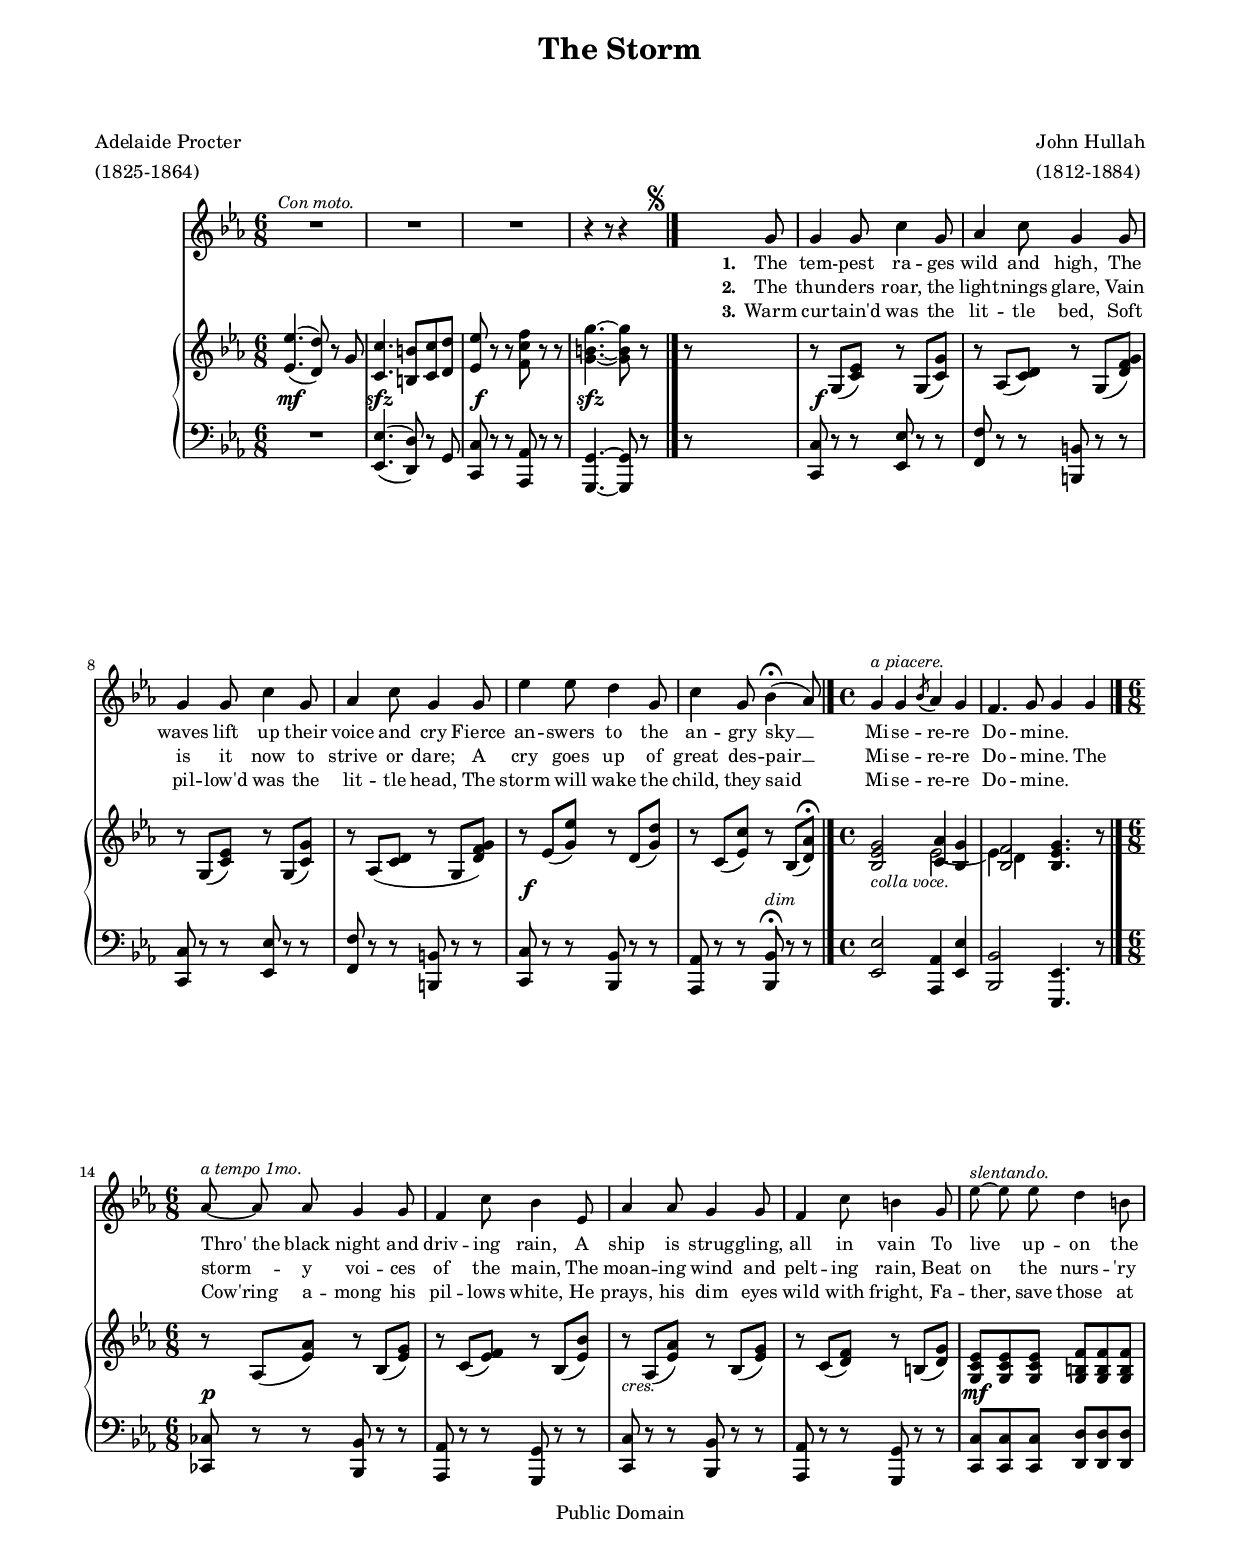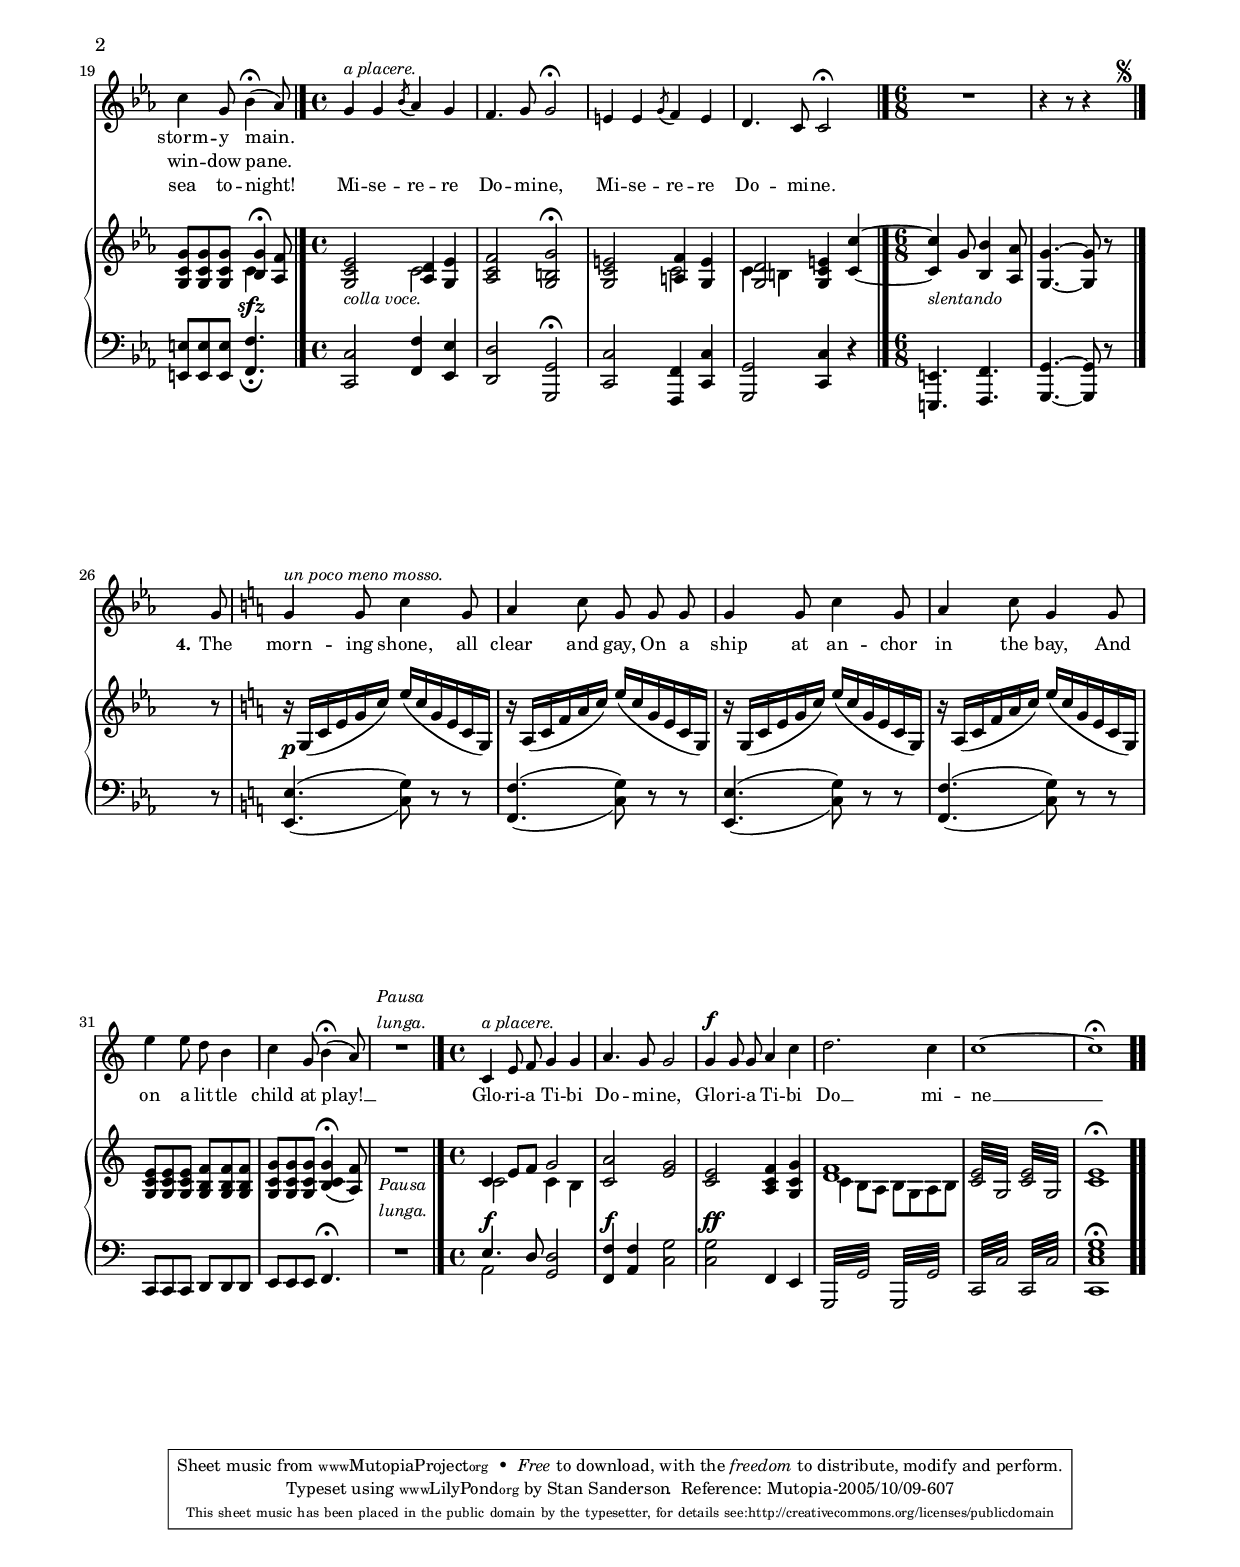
\paper { linewidth = 7.0 \in
			topmargin = 1 \in
			bottommargin = 0.75 \in
			aftertitlespace = .75 \in
			footsep = .5 \in
		
		}



\include "english.ly"
\version "2.6.0"
#(set-global-staff-size 16.5)

\header {
  title = "The Storm"
  subtitle = " "
  subsubtitle = " "
  composer = \markup {\column {"John Hullah" "(1812-1884)"}}
  poet = \markup {\column {"Adelaide Procter" "(1825-1864)"}}
  instrument = ""  
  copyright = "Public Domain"
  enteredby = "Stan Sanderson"
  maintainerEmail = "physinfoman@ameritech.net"
  
  
  % These are headers used by the Mutopia Project 
  % http://www.mutopiaproject.org/ 
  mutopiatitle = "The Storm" 
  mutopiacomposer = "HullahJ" 
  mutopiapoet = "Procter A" 
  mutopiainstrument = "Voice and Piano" 
  date = "1812-1884" 
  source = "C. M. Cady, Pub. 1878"
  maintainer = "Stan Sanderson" 
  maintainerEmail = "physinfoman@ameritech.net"
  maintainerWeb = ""
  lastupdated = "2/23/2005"
  
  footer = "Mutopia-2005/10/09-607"
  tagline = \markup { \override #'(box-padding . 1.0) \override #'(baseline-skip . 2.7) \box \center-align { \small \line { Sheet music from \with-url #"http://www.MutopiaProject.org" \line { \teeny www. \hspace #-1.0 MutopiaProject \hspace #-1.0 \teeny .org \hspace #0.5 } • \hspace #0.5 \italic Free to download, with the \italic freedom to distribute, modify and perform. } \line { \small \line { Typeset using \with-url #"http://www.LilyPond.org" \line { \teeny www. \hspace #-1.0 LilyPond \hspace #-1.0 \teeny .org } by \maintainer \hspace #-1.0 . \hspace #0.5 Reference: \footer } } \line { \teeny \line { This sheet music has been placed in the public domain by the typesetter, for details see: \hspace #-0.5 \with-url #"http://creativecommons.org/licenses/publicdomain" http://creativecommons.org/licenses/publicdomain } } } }
}

%%% From the music book entitled "Parlor Gems" (a Choice Selection
%%% of Music, Instrumental and Vocal, by the 
%%% Best Composers, to which is added original
%%% Charades for Parlor Performance
%%% by C. M. Cady.
%%% Published in 1878 by C. M. Cady, 107 Duane St., New York.
%%% The complete title is

melody =  \relative c'' {
	\key c \minor \time 6/8
	R2.^\markup {\small \italic "Con moto."} R2.*2 r4 r8 r4 s8\segno \bar "|." 
	
	s4 s4. g8 | g4 g8 c4 g8 | af4 c8 g4 g8 |
%%	<<{ g4 }\\{\set fontSize = #-2 g8 g8}>> 
	g4 g8 c4 g8 |
	af4 c8 g4 g8 | ef'4 ef8 d4 g,8 | c4 g8 bf4(\fermata af8) | \bar "|."
	\time 4/4
	g4^\markup {\small \italic "a piacere."} g \acciaccatura bf8 af4 g | f4. g8 g4 {\set fontSize = #-1 g4 } |
	\time 6/8
	af8^\markup {\small \italic "a tempo 1mo."} ~ af af g4 g8 | f4 c'8 bf4 ef,8 |
%%% page 2 Measure 16
	af4 af8 g4 g8 | f4 c'8 b4 g8 | ef'^\markup {\small \italic "slentando."} 
		~ ef ef d4 b8 | c4 g8 bf4(\fermata af8) |
	\bar "|."
	\time 4/4
	g4^\markup {\small \italic "a placere."} g \acciaccatura bf8 af4 g | 
	f4. g8 g2\fermata |
	e4 e \acciaccatura g8 f4 e | d4. c8 c2\fermata | \bar "|."
	\time 6/8
	R2. | r4 r8 r4 s8\segno \bar "|."
%%% verse 4
	s4.s4 g'8 |
	\key c\major
	g4^\markup {\small \italic "un poco meno mosso."} g8 c4 g8 | a4 c8 g8 g g |
	g4 g8 c4 g8 | a4 c8 g4 g8 |
	e'4 e8 d b4 | c4 g8 b4(\fermata a8) |
	R2.^\markup {\small \italic \small \column { Pausa lunga.}} | \bar "|."
	\time 4/4
	c,4^\markup {\small \italic "a placere."} e8 f g4 g | a4. g8 g2 |
	g4^\f g8 g a4 c | d2. c4 | c1 ~ c1\fermata \bar ".|."
	
	
}

textA = \lyricmode { \set fontSize = #-1
	\set stanza = "1."
	The tem -- pest ra -- ges wild and high,
	The waves lift up their voice and cry
	Fierce an -- swers to the an -- gry sky __
	Mi -- se -- re -- re  Do -- mi -- ne. \skip4
	Thro'_the black night and driv -- ing rain, 
	A ship is strug -- gling, all in vain
	To live up -- on the storm -- y main.
	
	}

textB = \lyricmode {  \set fontSize = #-1
	\set stanza = "2."
	The thun -- ders roar, the light -- nings glare,
	Vain8 is8 it8 now to strive or dare;
	A cry goes up of great des -- pair __
	Mi -- se -- re -- re Do -- mi -- ne. The
	storm -- y voi -- ces of the main, 
	The moan -- ing wind and pelt -- ing rain, 
	Beat on the nurs -- 'ry win -- dow pane.
	}
	
textC = \lyricmode {  \set fontSize = #-1
	\set stanza = "3."
	Warm cur -- tain'd was the lit -- tle bed,
	Soft pil -- low'd was the lit -- tle head,
	The storm will wake the child, they said__
	Mi -- se -- re -- re Do -- mi -- ne. \skip4
	Cow'ring a -- mong his pil -- lows white,
	He prays, his dim eyes wild with fright, 
	Fa -- ther, save those at sea to -- night!
	Mi -- se -- re -- re Do -- mi -- ne, 
	Mi -- se -- re -- re Do -- mi -- ne.
 
	\set stanza = "4."
	The morn -- ing shone, all clear and gay,
	On a ship at an -- chor in the bay,
	And on a lit -- tle child at play! __
	Glo -- ri -- a Ti -- bi Do -- mi -- ne,
	Glo -- ri -- a Ti -- bi Do __ mi --  ne __

	}

textD = \lyricmode {
	\skip 2. \skip 2. \skip 2. \skip 2. \skip 2. 
	\skip 2. \skip 2. \skip 2. \skip 2. \skip 2. 
	\skip 2. 
	\skip 1 \skip 1 
	\skip 2. \skip 2. \skip 2. \skip 2. \skip 2. \skip 2. 
	\skip 1 \skip 1 \skip 1 \skip 1 
	\skip 2. \skip 2. 
	\set stanza = "4."
	The morn-ing shone, all clear and gay,
	On a ship at an-chor in the bay,
	And on a lit-tle child at play!__
	\skip 1
	Glo-ri-a Ti-bi Do-mi-ne,
	Glo-ri-a Ti-bi Do __ mi - ne__
	}



upper = \relative c' {   
	\key c \minor \time 6/8 
	\set doubleSlurs = ##t
	<ef ef'>4.( <d d'>8) r8 g | 
	<c, c'>4. <b b'>8 <c c'> <d d'> |
	<ef ef'>8 r r <f c' f> r r | 
	<g b g'>4. ~ <g b g'>8 r8 s8  |
	\bar "|."
	
	\set doubleSlurs = ##f
	r8 s4 s4.| 
	r8 g,( <c ef>) r g( <c g'>) |
	r8 af( <c d>) r g( <d' f g>) |
	r8 g,( <c ef>) r g( <c g'>) |
	r8 af( <c d> r g( <d' f g>) |
	r8 ef( <g ef'>) r d( <g d'>) |
	r8 c,( <ef c'>) r bf( <d af'>)\fermata |
	\time 4/4
	<bf ef g>2 <<{ <c af'>4 <bf g'> <bf f'>2 }\\{ef2 ~ ef4 d}>> 
		<bf ef g>4. r8 | \bar "|."
	\time 6/8
	r8 af( <ef' af>) r bf( <ef g>) |
	r8 c( <ef f>) r bf( <ef bf'>) |
%%% page 2 measure 16
	r8 af,( <ef' af>) r bf( <ef g>) |
	r8 c( <d f>) r b( <d g>) |
	<g, c ef> <g c ef> <g c ef> <g b f'> <g b f'> <g b f'> |
	<g c g'> <g c g'> <g c g'> <<{<bf g'>4\fermata}\\{c4}>> <af f'>8 |
	\time 4/4
	<g c ef>2 <<{ <af d>4 <g ef'>}\\{c2}>> | <af c f>2 <g b g'>\fermata |
	<g c e>2 <<{ <a f'>4 <g e'> }\\{c2}>> |
	<<{<g d'>2 }\\{c4 b}>> <g c e>4 <c c'> ~ | 
	\time 6/8
	\set doubleSlurs = ##t
	<c c'>4 g'8 <bf, bf'>4 <af af'>8 |
	<g g'>4. ~ <g g'>8 r8 s8 |
%%% verse 4 	
	s4.s4 r8 |
	\key c \major
	\set doubleSlurs = ##f
	r16 g( c e g c) e( c g e c g) |
	r16 a( c f a c) e( c g e c g) |
	r16 g( c e g c) e( c g e c g) |
	r16 a( c f a c) e( c g e c g) |
	<g c e>8 <g c e>8 <g c e>8 <g b f'> <g b f'> <g b f'> |
	<g c g'> <g c g'> <g c g'> <b c g'>4(\fermata <a f'>8) |
	R2.
	\time 4/4
	<<{c4 e8 f g2}\\{c,2 c4 b4}>> |
	<c a'>2 <e g> | <c e> <a c f>4 <g c g'> |
	<<{<d' f>1}\\{c4 b8 a b g a b}>> |
	\repeat "tremolo" 8 {<c e>32 g } 
	\repeat "tremolo" 8 { <c e>32 g} |
	<c e>1\fermata

}

lower = \relative c {
	\key c \minor \time 6/8 
	\set doubleSlurs = ##t
	R2. | <ef ef,>4.( <d, d'>8) r8 g8 |
	<c, c'>8 r r <af af'> r r | 
	<g g'>4. ~ <g g'>8 r8 s8 | 
	r8 s4 s4.| 
	
	<c c'>8 r r <ef ef'> r r |
	<f f'>8 r r <b, b'> r r |
	<c c'>8 r r <ef ef'> r r |
	<f f'>8 r r <b, b'> r r |
	<c c'>8 r r <bf bf'> r r |
	<af af'>8 r r <bf bf'>\fermata r r |
	\time 4/4 
	<ef ef'>2 <af, af'>4 <ef' ef'> |
	<bf bf'>2 <ef, ef'>4. r8 |
	\time 6/8
	<cf' cf'>8 r r <bf bf'> r r |
	<af af'>8 r r <g g'> r r |
%%% page 2 measure 16
	<c c'>8 r r <bf bf'> r r |
	<af af'> r r <g g'> r r |
	<c c'> <c c'> <c c'> <d d'> <d d'> <d d'>  |
	<e e'> <e e'> <e e'>  <f f'>4._\fermata |
	\time 4/4
	<c c'>2 <f f'>4 <ef ef'>4 | <d d'>2 <g, g'>\fermata |
	<c c'>2 <f, f'>4 <c' c'> | <g g'>2 <c c'>4 r |
	<e, e'>4. <f f'>4. | <g g'>4. ~ <g g'>8 r s |
	s4. s4 r8 |
	\key c\major
	<e' e'>4.( <c' g'>8) r r | <f, f'>4.( <c' g'>8) r r |
	<e, e'>4.( <c' g'>8) r r | <f, f'>4.( <c' g'>8) r r |
	c,8 c c d d d | e e e f4.\fermata | R2. |
	\time 4/4
	<<{e'4. d8}\\{a2}>> <g d'>2 | <f f'>4 <a f'> <c g'>2 |
	<c g'>2 f,4 e |
	\repeat "tremolo" 8 {g,32 g'}
	\repeat "tremolo" 8 {g,32 g'}
	\repeat "tremolo" 8 {c,32 c'}
	\repeat "tremolo" 8 {c,32 c'}
	<c, c' e g>1\fermata |
}

dynamics = { s8\mf s4 s4. s8\sfz s4 s4. s8\f s4 s4. s4\sfz s4. s8
			s2. s8\f s4 s4. s2. s2. s2. s8\f s4 s4. s4. 
			s8_\markup {\italic \small dim} s4
			%%%line3
			s2^\markup {\italic \small "colla voce."} s2 s1
			s8\p s4 s4. s2. s8^\markup {\italic \small cres.} s4 s4.
			s2. s8\mf s4 s4. s4. s8\sfz s4
%%% line 2, p 2
			s2^\markup {\italic \small "colla voce."} s2 s1 s1 s1
			s4^\markup {\italic \small slentando} s4. s8 s2. s2.
			s8\p s4 s4. s2. s2. s2. s2. s2. 
			s8^\markup {\italic \small \column { Pausa lunga.}} s4. s4
			s2\f s2 s2\f s2 s2\ff s2 s1 s1 s1 
			
		
	}
	
	
\score {
 	<<
      \context Voice = "mel" {
	  \autoBeamOff
	  \melody
      }
		\lyricsto mel \new Lyrics \textA
		\lyricsto mel \new Lyrics \textB
        \lyricsto mel \new Lyrics \textC 
	
					
     \context PianoStaff <<
         \context Staff=upper \upper
         \context Dynamics=dynamics \dynamics
         \context Staff=lower <<
           \clef bass
           \lower
         >>
%         \context Dynamics=pedal \pedal
         >>
       >>
       \layout {
         \context {
           \type "Engraver_group_engraver"
           \name Dynamics
           \alias Voice % So that \cresc works, for example.
           \consists "Output_property_engraver"
     
           minimumVerticalExtent = #'(-1 . 1)
           pedalSustainStrings = #'("Ped." "*Ped." "*")
           pedalUnaCordaStrings = #'("una corda" "" "tre corde")
     
           \consists "Piano_pedal_engraver"
           \consists "Script_engraver"
           \consists "Dynamic_engraver"
           \consists "Text_engraver"
     
           \override TextScript #'font-size = #2
           \override TextScript #'font-shape = #'italic
           \override DynamicText #'extra-offset = #'(0 . 2.5)
           \override Hairpin #'extra-offset = #'(0 . 2.5)
     
           \consists "Skip_event_swallow_translator"
     
           \consists "Axis_group_engraver"
         }
         \context {
           \PianoStaff
           \accepts Dynamics
           \override VerticalAlignment #'forced-distance = #7
         }
       }
       \midi {
         \context {
           \type "Performer_group_performer"
           \name Dynamics
           \consists "Piano_pedal_performer"
           \consists "Span_dynamic_performer"
           \consists "Dynamic_performer"
         }
         \context {
           \PianoStaff
           \accepts Dynamics
         }
       }

}
